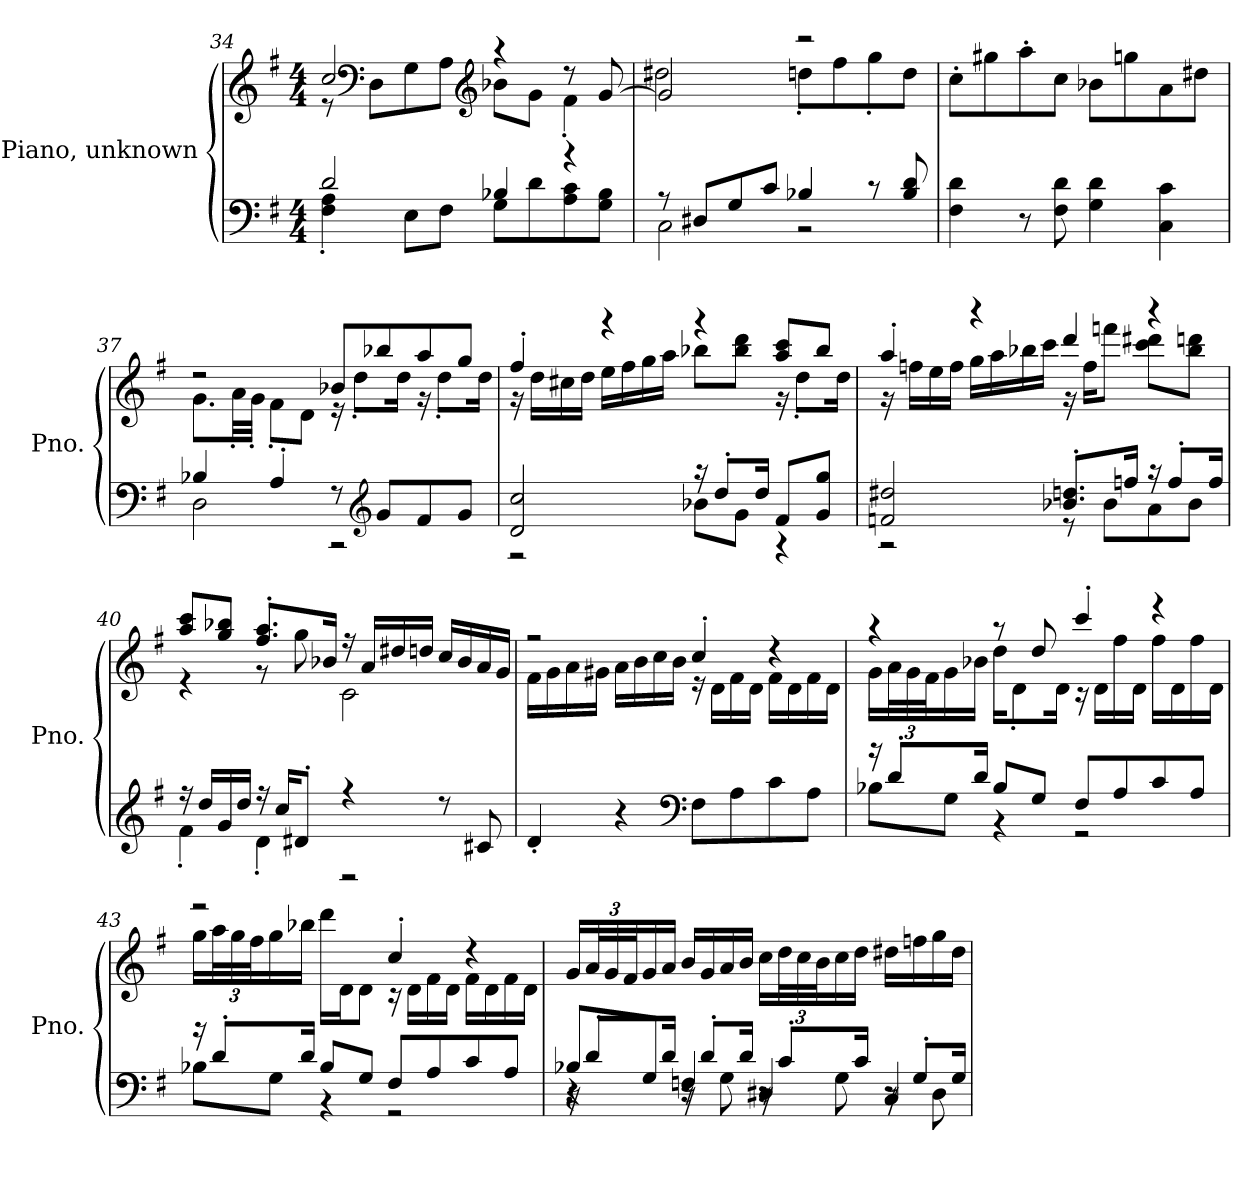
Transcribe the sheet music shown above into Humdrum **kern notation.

**kern	**kern
*part1	*part1
*staff2	*staff1
*I"Piano, unknown	*
*I'Pno.	*
*clefF4	*clefG2
*k[f#]	*k[f#]
*M4/4	*M4/4
=34	=34
*^	*^
2d/	4F#\' 4A\'	2cc/	8r
*	*	*clefF4	*
.	.	.	8D\L
.	8E\L	.	8G\
.	8F#\J	.	8A\J
*	*	*clefG2	*
4B-X/	8G\L	4r	8b-X\L
.	8d\	.	8g\J
4r	8A\ 8c\	8r	4f#'\
.	8G\ 8B-\J	[8g/	.
=35	=35	=35	=35
8r	2C\	2g/]	2dd#X\
8D#X/L	.	.	.
8G/	.	.	.
8c/J	.	.	.
4B-X/	2r	2r	8ddn'\L
.	.	.	8ff#\
8r	.	.	8gg'\
8B-/ 8d/	.	.	8dd\J
*v	*v	*	*
*	*v	*v
!!LO:LB:g=z
=36	=36
4F#\ 4d\	8cc'\L
.	8gg#X\
8r	8aa'\
8F#\ 8d\	8cc\J
4G\ 4d\	8b-X\L
.	8ggn\
4C\ 4c\	8a\
.	8dd#X\J
=37	=37
*^	*^
4B-X/	2D\	2r	8.g\L
.	.	.	32a'\LL
.	.	.	32g'\JJJ
4A'/	.	.	8f#'\L
.	.	.	8d\J
8r	2r	8b-X/L	16r
.	.	.	8dd'\L
*clefG2	*	*	*
8g/L	.	8bb-X/	.
.	.	.	16dd\Jk
8f#/	.	8aa/	16r
.	.	.	8dd'\L
8g/J	.	8gg/J	.
.	.	.	16dd\Jk
=38	=38	=38	=38
2d/ 2cc/	2r	4ff#'/	16r
.	.	.	16dd\LL
.	.	.	16cc#X\
.	.	.	16dd\JJ
.	.	4r	16ee\LL
.	.	.	16ff#\
.	.	.	16gg\
.	.	.	16aa\JJ
16r	8b-X\L	4r	8bb-X\L
8dd'/L	.	.	.
.	8g\J	.	8bb-\ 8ddd\J
16dd/Jk	.	.	.
8f#/L	4r	8aa/ 8ccc/L	16r
.	.	.	8dd'\L
8g/ 8gg/J	.	8bb-/J	.
.	.	.	16dd\Jk
!!LO:LB:g=z	!!
=39	=39	=39	=39
2fn/ 2dd#X/	2r	4aa'/	16r
.	.	.	16ffn\LL
.	.	.	16ee\
.	.	.	16ff\JJ
.	.	4r	16gg\LL
.	.	.	16aa\
.	.	.	16bb-X\
.	.	.	16ccc\JJ
8.b-X/' 8.ddn/'L	8r	4ddd/	16r
.	.	.	16ff\KL
.	8b-\L	.	8fffn\J
16ffn/Jk	.	.	.
16r	8a\	4r	8ccc\ 8ddd#X\L
8ff'/L	.	.	.
.	8b-\J	.	8bb-\ 8dddn\J
16ff/Jk	.	.	.
=40	=40	=40	=40
16r	4f#'\	8aa/ 8ccc/L	4r
16dd/LL	.	.	.
16g/	.	8gg/ 8bb-X/J	.
16dd/JJ	.	.	.
16r	4d'\	8.ff#/' 8.aa/'L	8r
16cc/KL	.	.	.
8d#X'/J	.	.	8gg\
.	.	16b-X/Jk	.
4r	2r	16r	2c\
.	.	16a/LL	.
.	.	16dd#X/	.
.	.	16ddn/JJ	.
8r	.	16cc/LL	.
.	.	16b-/	.
8c#X/	.	16a/	.
.	.	16g/JJ	.
*v	*v	*	*
!!LO:PB:g=z	!!
=41	=41	=41
4d'/	2r	16f#\LL
.	.	16g\
.	.	16a\
.	.	16g#X\JJ
4r	.	16a\LL
.	.	16b\
.	.	16cc\
.	.	16b\JJ
*clefF4	*	*
8F#\L	4cc'/	16r
.	.	16d\LL
8A\	.	16f#\
.	.	16d\JJ
8c\	4r	16f#\LL
.	.	16d\
8A\J	.	16f#\
.	.	16d\JJ
=42	=42	=42
*^	*	*
16r	8B-X\L	4r	16g\LL
*	*	*	*Xbrackettup
8d'/L	.	.	48a\L
.	.	.	48g\
.	.	.	48f#\J
.	8G\J	.	16g\
16d/Jk	.	.	16b-X\JJ
8B-/L	4r	8r	16dd\KL
.	.	.	8d'\
8G/J	.	8dd/	.
.	.	.	16d\Jk
8F#/L	2r	4ccc'/	16r
.	.	.	16d\LL
8A/	.	.	16ff#\
.	.	.	16d\JJ
8c/	.	4r	16ff#\LL
.	.	.	16d\
8A/J	.	.	16ff#\
.	.	.	16d\JJ
!!LO:LB:g=z	!!
=43	=43	=43	=43
16r	8B-X\L	2r	16gg\LL
8d'/L	.	.	48aa\L
.	.	.	48gg\
.	.	.	48ff#\J
.	8G\J	.	16gg\
16d/Jk	.	.	16bb-X\JJ
8B-/L	4r	.	16ddd\LL
.	.	.	16d\J
8G/J	.	.	8d\J
8F#/L	2r	4cc'/	16r
.	.	.	16d\LL
8A/	.	.	16f#\
.	.	.	16d\JJ
8c/	.	4r	16f#\LL
.	.	.	16d\
8A/J	.	.	16f#\
.	.	.	16d\JJ
*	*	*v	*v
=44	=44	=44
*	*^	*
16r	4r	8B-X/L	16g/LL
8d'/L	.	.	48a/L
.	.	.	48g/
.	.	.	48f#/J
.	.	8G/J	16g/
16d/Jk	.	.	16a/JJ
16r	8r	4Fn/	16b/LL
8d'/L	.	.	16g/
.	8G\	.	16a/
16d/Jk	.	.	16b/JJ
16r	8r	4D#X/	16cc\LL
8c'/L	.	.	48dd\L
.	.	.	48cc\
.	.	.	48b\J
.	8G\	.	16cc\
16c/Jk	.	.	16dd\JJ
16r	8r	4C/	16dd#X\LL
8G'/L	.	.	16ffn\
.	8D#\	.	16gg\
16G/Jk	.	.	16dd#\JJ
*v	*v	*v	*
=	=
*-	*-
